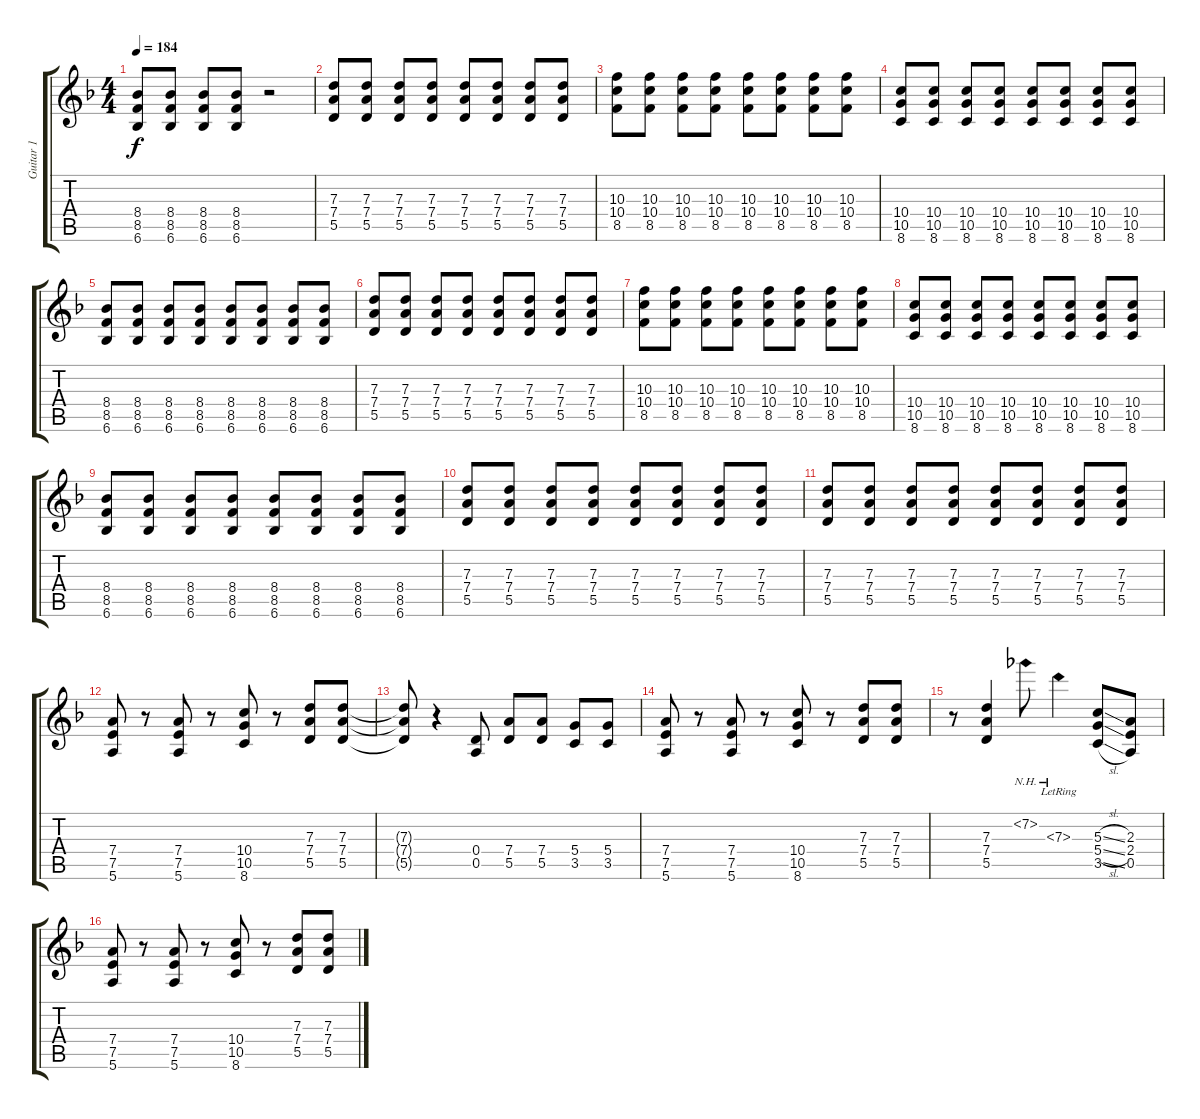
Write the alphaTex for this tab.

\track ("Guitar 1" "Guitar 1") {instrument overdrivenguitar}
\staff {score tabs}
\tuning (E4 B3 G3 D3 A2 E2) {hide}
\ts (4 4)
\tempo 184
\clef g2
\ks f
(8.4 8.5 6.6).8{dy f} (8.4 8.5 6.6).8 (8.4 8.5 6.6).8 (8.4 8.5 6.6).8 r.2 |
(7.3 7.4 5.5).8 (7.3 7.4 5.5).8 (7.3 7.4 5.5).8 (7.3 7.4 5.5).8 (7.3 7.4 5.5).8 (7.3 7.4 5.5).8 (7.3 7.4 5.5).8 (7.3 7.4 5.5).8 |
(10.3 10.4 8.5).8 (10.3 10.4 8.5).8 (10.3 10.4 8.5).8 (10.3 10.4 8.5).8 (10.3 10.4 8.5).8 (10.3 10.4 8.5).8 (10.3 10.4 8.5).8 (10.3 10.4 8.5).8 |
(10.4 10.5 8.6).8 (10.4 10.5 8.6).8 (10.4 10.5 8.6).8 (10.4 10.5 8.6).8 (10.4 10.5 8.6).8 (10.4 10.5 8.6).8 (10.4 10.5 8.6).8 (10.4 10.5 8.6).8 |
(8.4 8.5 6.6).8 (8.4 8.5 6.6).8 (8.4 8.5 6.6).8 (8.4 8.5 6.6).8 (8.4 8.5 6.6).8 (8.4 8.5 6.6).8 (8.4 8.5 6.6).8 (8.4 8.5 6.6).8 |
(7.3 7.4 5.5).8 (7.3 7.4 5.5).8 (7.3 7.4 5.5).8 (7.3 7.4 5.5).8 (7.3 7.4 5.5).8 (7.3 7.4 5.5).8 (7.3 7.4 5.5).8 (7.3 7.4 5.5).8 |
(10.3 10.4 8.5).8 (10.3 10.4 8.5).8 (10.3 10.4 8.5).8 (10.3 10.4 8.5).8 (10.3 10.4 8.5).8 (10.3 10.4 8.5).8 (10.3 10.4 8.5).8 (10.3 10.4 8.5).8 |
(10.4 10.5 8.6).8 (10.4 10.5 8.6).8 (10.4 10.5 8.6).8 (10.4 10.5 8.6).8 (10.4 10.5 8.6).8 (10.4 10.5 8.6).8 (10.4 10.5 8.6).8 (10.4 10.5 8.6).8 |
(8.4 8.5 6.6).8 (8.4 8.5 6.6).8 (8.4 8.5 6.6).8 (8.4 8.5 6.6).8 (8.4 8.5 6.6).8 (8.4 8.5 6.6).8 (8.4 8.5 6.6).8 (8.4 8.5 6.6).8 |
(7.3 7.4 5.5).8 (7.3 7.4 5.5).8 (7.3 7.4 5.5).8 (7.3 7.4 5.5).8 (7.3 7.4 5.5).8 (7.3 7.4 5.5).8 (7.3 7.4 5.5).8 (7.3 7.4 5.5).8 |
(7.3 7.4 5.5).8 (7.3 7.4 5.5).8 (7.3 7.4 5.5).8 (7.3 7.4 5.5).8 (7.3 7.4 5.5).8 (7.3 7.4 5.5).8 (7.3 7.4 5.5).8 (7.3 7.4 5.5).8 |
(7.4 7.5 5.6).8 r.8 (7.4 7.5 5.6).8 r.8 (10.4 10.5 8.6).8 r.8 (7.3 7.4 5.5).8 (7.3 7.4 5.5).8 |
(7.3{t} 7.4{t} 5.5{t}).8 r.4 (0.4 0.5).8 (7.4 5.5).8 (7.4 5.5).8 (5.4 3.5).8 (5.4 3.5).8 |
(7.4 7.5 5.6).8 r.8 (7.4 7.5 5.6).8 r.8 (10.4 10.5 8.6).8 r.8 (7.3 7.4 5.5).8 (7.3 7.4 5.5).8 |
r.8 (7.3 7.4 5.5).4 7.2{nh}.8 7.3{nh lr}.4 (5.3{sl} 5.4{sl} 3.5{sl}).8 (2.3 2.4 0.5).8 |
(7.4 7.5 5.6).8 r.8 (7.4 7.5 5.6).8 r.8 (10.4 10.5 8.6).8 r.8 (7.3 7.4 5.5).8 (7.3 7.4 5.5).8
